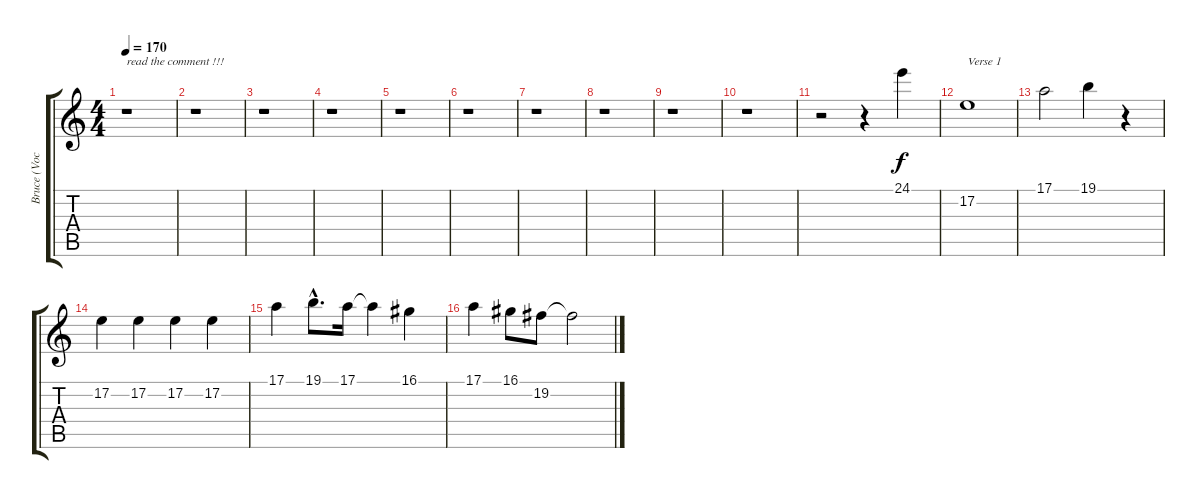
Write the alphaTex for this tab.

\track ("Bruce (Vocals)" "Bruce (Voc") {instrument cello}
\staff {score tabs}
\tuning (E4 B3 G3 D3 A2 E2) {hide}
\ts (4 4)
\tempo 170
\clef g2
\ks c
r.1{txt "read the comment !!!" dy f instrument cello} |
r.1 |
r.1 |
r.1 |
r.1 |
r.1 |
r.1 |
r.1 |
r.1 |
r.1 |
r.2 r.4 24.1.4 |
17.2.1{txt "Verse 1"} |
17.1.2{txt " "} 19.1.4 r.4 |
17.2.4 17.2.4 17.2.4 17.2.4 |
17.1.4 19.1{hac}.8{d} 17.1.16 17.1{t}.4 16.1.4 |
17.1.4 16.1.8 19.2.8 19.2{t}.2
